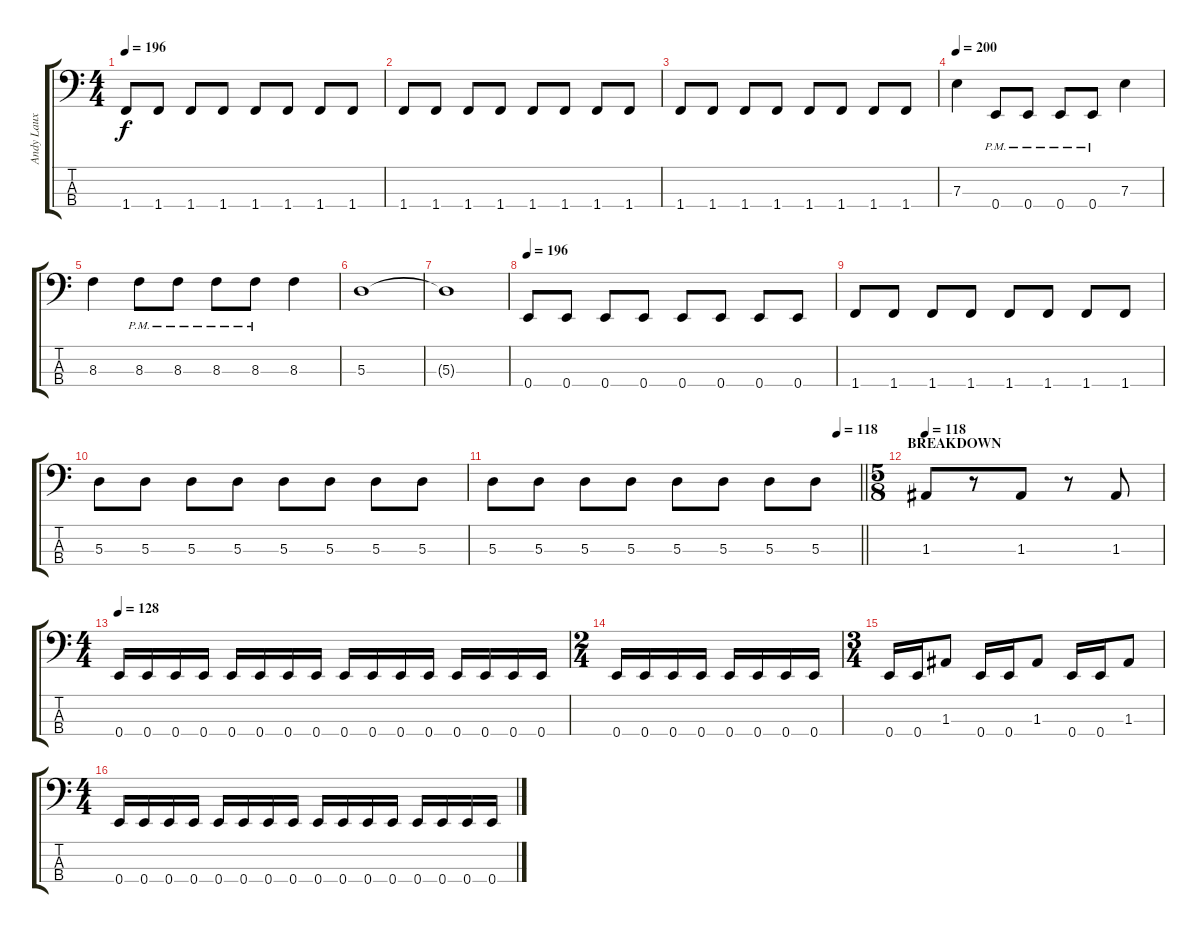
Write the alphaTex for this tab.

\track ("Andy Laux" "Andy Laux") {instrument electricbasspick}
\staff {score tabs}
\tuning (G2 D2 A1 E1) {hide}
\ts (4 4)
\tempo 196
\clef f4
\ks c
1.4.8{dy f} 1.4.8 1.4.8 1.4.8 1.4.8 1.4.8 1.4.8 1.4.8 |
1.4.8 1.4.8 1.4.8 1.4.8 1.4.8 1.4.8 1.4.8 1.4.8 |
1.4.8 1.4.8 1.4.8 1.4.8 1.4.8 1.4.8 1.4.8 1.4.8 |
\tempo 200
7.3.4 0.4{pm}.8 0.4{pm}.8 0.4{pm}.8 0.4{pm}.8 7.3.4 |
8.3.4 8.3{pm}.8 8.3{pm}.8 8.3{pm}.8 8.3{pm}.8 8.3.4 |
5.3.1 |
5.3{t}.1 |
\tempo 196
0.4.8 0.4.8 0.4.8 0.4.8 0.4.8 0.4.8 0.4.8 0.4.8 |
1.4.8 1.4.8 1.4.8 1.4.8 1.4.8 1.4.8 1.4.8 1.4.8 |
5.3.8 5.3.8 5.3.8 5.3.8 5.3.8 5.3.8 5.3.8 5.3.8 |
\tempo (118 0.9375)
\barLineRight lightlight
5.3.8 5.3.8 5.3.8 5.3.8 5.3.8 5.3.8 5.3.8 5.3.8 |
\ts (5 8)
\section ("" "BREAKDOWN")
\tempo 118
1.3.8 r.8 1.3.8 r.8 1.3.8 |
\ts (4 4)
\tempo 128
0.4.16 0.4.16 0.4.16 0.4.16 0.4.16 0.4.16 0.4.16 0.4.16 0.4.16 0.4.16 0.4.16 0.4.16 0.4.16 0.4.16 0.4.16 0.4.16 |
\ts (2 4)
0.4.16 0.4.16 0.4.16 0.4.16 0.4.16 0.4.16 0.4.16 0.4.16 |
\ts (3 4)
0.4.16 0.4.16 1.3.8 0.4.16 0.4.16 1.3.8 0.4.16 0.4.16 1.3.8 |
\ts (4 4)
0.4.16 0.4.16 0.4.16 0.4.16 0.4.16 0.4.16 0.4.16 0.4.16 0.4.16 0.4.16 0.4.16 0.4.16 0.4.16 0.4.16 0.4.16 0.4.16
